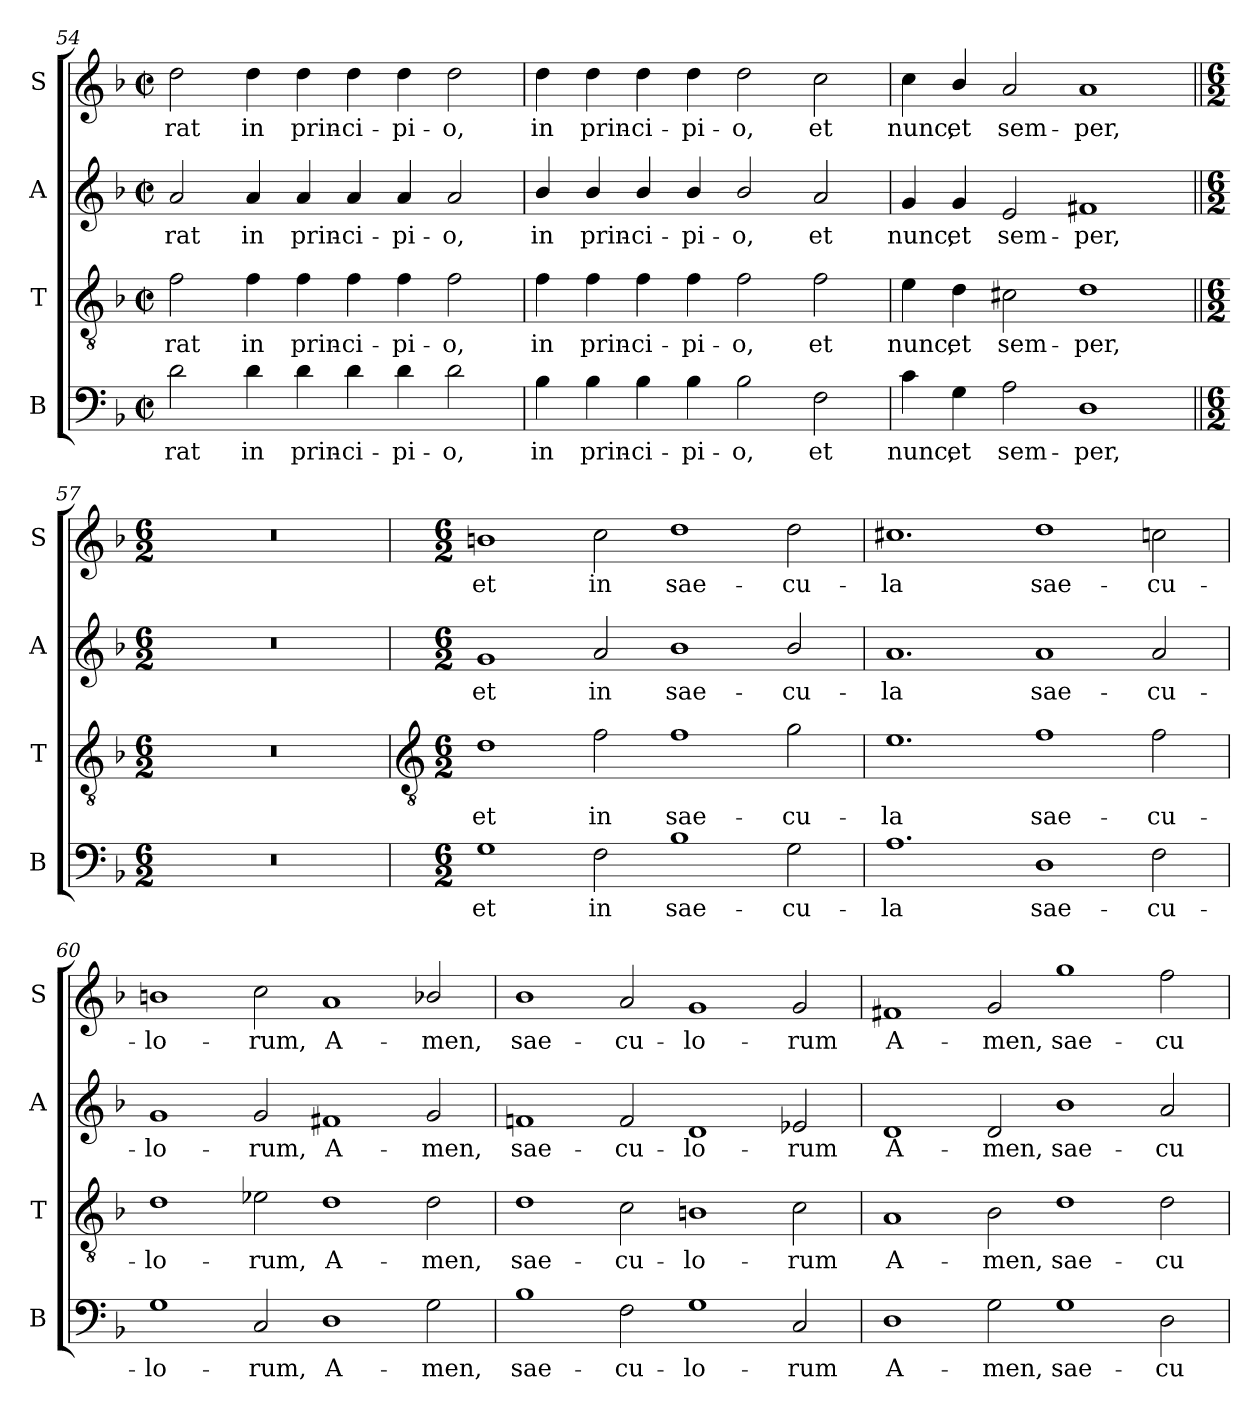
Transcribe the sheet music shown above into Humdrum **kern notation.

**kern	**text	**kern	**text	**kern	**text	**kern	**text
*part4	*part4	*part3	*part3	*part2	*part2	*part1	*part1
*staff4	*staff4	*staff3	*staff3	*staff2	*staff2	*staff1	*staff1
*I"B	*	*I"T	*	*I"A	*	*I"S	*
*I'B	*	*I'T	*	*I'A	*	*I'S	*
*clefF4	*	*clefGv2	*	*clefG2	*	*clefG2	*
*k[b-]	*	*k[b-]	*	*k[b-]	*	*k[b-]	*
*F:	*	*F:	*	*F:	*	*F:	*
*M4/2	*	*M4/2	*	*M4/2	*	*M4/2	*
*met(c|)	*	*met(c|)	*	*met(c|)	*	*met(c|)	*
=54	=54	=54	=54	=54	=54	=54	=54
!	!LO:LY:b	!	!LO:LY:b	!	!LO:LY:b	!	!LO:LY:b
2d	-rat	2f	-rat	2a	-rat	2dd	-rat
!	!LO:LY:b	!	!LO:LY:b	!	!LO:LY:b	!	!LO:LY:b
4d	in	4f	in	4a	in	4dd	in
!	!LO:LY:b	!	!LO:LY:b	!	!LO:LY:b	!	!LO:LY:b
4d	prin-	4f	prin-	4a	prin-	4dd	prin-
!	!LO:LY:b	!	!LO:LY:b	!	!LO:LY:b	!	!LO:LY:b
4d	-ci-	4f	-ci-	4a	-ci-	4dd	-ci-
!	!LO:LY:b	!	!LO:LY:b	!	!LO:LY:b	!	!LO:LY:b
4d	-pi-	4f	-pi-	4a	-pi-	4dd	-pi-
!	!LO:LY:b	!	!LO:LY:b	!	!LO:LY:b	!	!LO:LY:b
2d	-o,	2f	-o,	2a	-o,	2dd	-o,
=55	=55	=55	=55	=55	=55	=55	=55
!	!LO:LY:b	!	!LO:LY:b	!	!LO:LY:b	!	!LO:LY:b
4B-	in	4f	in	4b-/	in	4dd	in
!	!LO:LY:b	!	!LO:LY:b	!	!LO:LY:b	!	!LO:LY:b
4B-	prin-	4f	prin-	4b-/	prin-	4dd	prin-
!	!LO:LY:b	!	!LO:LY:b	!	!LO:LY:b	!	!LO:LY:b
4B-	-ci-	4f	-ci-	4b-/	-ci-	4dd	-ci-
!	!LO:LY:b	!	!LO:LY:b	!	!LO:LY:b	!	!LO:LY:b
4B-	-pi-	4f	-pi-	4b-/	-pi-	4dd	-pi-
!	!LO:LY:b	!	!LO:LY:b	!	!LO:LY:b	!	!LO:LY:b
2B-	-o,	2f	-o,	2b-/	-o,	2dd	-o,
!	!LO:LY:b	!	!LO:LY:b	!	!LO:LY:b	!	!LO:LY:b
2F	et	2f	et	2a	et	2cc	et
=56	=56	=56	=56	=56	=56	=56	=56
!	!LO:LY:b	!	!LO:LY:b	!	!LO:LY:b	!	!LO:LY:b
4c	nunc,	4e	nunc,	4g	nunc,	4cc	nunc,
!	!LO:LY:b	!	!LO:LY:b	!	!LO:LY:b	!	!LO:LY:b
4G	et	4d	et	4g	et	4b-/	et
!	!LO:LY:b	!	!LO:LY:b	!	!LO:LY:b	!	!LO:LY:b
2A	sem-	2c#X	sem-	2e	sem-	2a	sem-
!	!LO:LY:b	!	!LO:LY:b	!	!LO:LY:b	!	!LO:LY:b
1D	-per,	1d	-per,	1f#X	-per,	1a	-per,
=57||	=57||	=57||	=57||	=57||	=57||	=57||	=57||
*M6/2	*	*M6/2	*	*M6/2	*	*M6/2	*
0.r	.	0.r	.	0.r	.	0.r	.
!!LO:LB:g=z
=58	=58	=58	=58	=58	=58	=58	=58
*	*	*clefGv2	*	*	*	*	*
*M6/2	*	*M6/2	*	*M6/2	*	*M6/2	*
!	!LO:LY:b	!	!LO:LY:b	!	!LO:LY:b	!	!LO:LY:b
1G	et	1d	et	1g	et	1bn	et
!	!LO:LY:b	!	!LO:LY:b	!	!LO:LY:b	!	!LO:LY:b
2F	in	2f	in	2a	in	2cc	in
!	!LO:LY:b	!	!LO:LY:b	!	!LO:LY:b	!	!LO:LY:b
1B-	sae-	1f	sae-	1b-	sae-	1dd	sae-
!	!LO:LY:b	!	!LO:LY:b	!	!LO:LY:b	!	!LO:LY:b
2G	-cu-	2g	-cu-	2b-/	-cu-	2dd	-cu-
=59	=59	=59	=59	=59	=59	=59	=59
!	!LO:LY:b	!	!LO:LY:b	!	!LO:LY:b	!	!LO:LY:b
1.A	-la	1.e	-la	1.a	-la	1.cc#X	-la
!	!LO:LY:b	!	!LO:LY:b	!	!LO:LY:b	!	!LO:LY:b
1D	sae-	1f	sae-	1a	sae-	1dd	sae-
!	!LO:LY:b	!	!LO:LY:b	!	!LO:LY:b	!	!LO:LY:b
2F	-cu-	2f	-cu-	2a	-cu-	2cc	-cu-
=60	=60	=60	=60	=60	=60	=60	=60
!	!LO:LY:b	!	!LO:LY:b	!	!LO:LY:b	!	!LO:LY:b
1G	-lo-	1d	-lo-	1g	-lo-	1bn	-lo-
!	!LO:LY:b	!	!LO:LY:b	!	!LO:LY:b	!	!LO:LY:b
2C	-rum,	2e-X	-rum,	2g	-rum,	2cc	-rum,
!	!LO:LY:b	!	!LO:LY:b	!	!LO:LY:b	!	!LO:LY:b
1D	A-	1d	A-	1f#X	A-	1a	A-
!	!LO:LY:b	!	!LO:LY:b	!	!LO:LY:b	!	!LO:LY:b
2G	-men,	2d	-men,	2g	-men,	2b-/	-men,
=61	=61	=61	=61	=61	=61	=61	=61
!	!LO:LY:b	!	!LO:LY:b	!	!LO:LY:b	!	!LO:LY:b
1B-	sae-	1d	sae-	1fn	sae-	1b-	sae-
!	!LO:LY:b	!	!LO:LY:b	!	!LO:LY:b	!	!LO:LY:b
2F	-cu-	2c	-cu-	2f	-cu-	2a	-cu-
!	!LO:LY:b	!	!LO:LY:b	!	!LO:LY:b	!	!LO:LY:b
1G	-lo-	1Bn	-lo-	1d	-lo-	1g	-lo-
!	!LO:LY:b	!	!LO:LY:b	!	!LO:LY:b	!	!LO:LY:b
2C	-rum	2c	-rum	2e-X	-rum	2g	-rum
=62	=62	=62	=62	=62	=62	=62	=62
!	!LO:LY:b	!	!LO:LY:b	!	!LO:LY:b	!	!LO:LY:b
1D	A-	1A	A-	1d	A-	1f#X	A-
!	!LO:LY:b	!	!LO:LY:b	!	!LO:LY:b	!	!LO:LY:b
2G	-men,	2B-	-men,	2d	-men,	2g	-men,
!	!LO:LY:b	!	!LO:LY:b	!	!LO:LY:b	!	!LO:LY:b
1G	sae-	1d	sae-	1b-	sae-	1gg	sae-
!	!LO:LY:b	!	!LO:LY:b	!	!LO:LY:b	!	!LO:LY:b
2D	-cu-	2d	-cu-	2a	-cu-	2ff	-cu-
=	=	=	=	=	=	=	=
*-	*-	*-	*-	*-	*-	*-	*-
